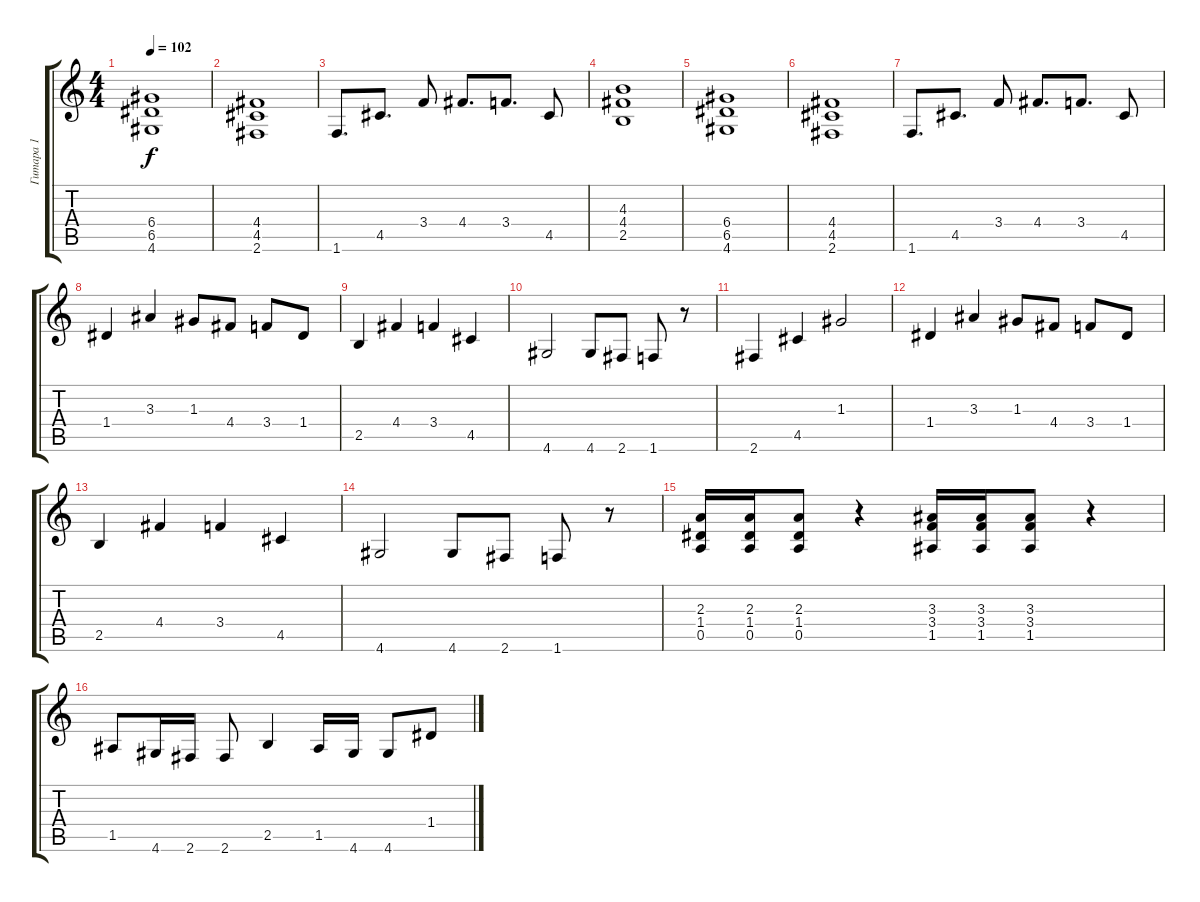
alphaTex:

\track ("Гитара 1" "Гитара 1") {instrument overdrivenguitar}
\staff {score tabs}
\tuning (E4 B3 G3 D3 A2 E2) {hide}
\ts (4 4)
\tempo 102
\clef g2
\ks c
(6.4 6.5 4.6).1{dy f} |
(4.4 4.5 2.6).1 |
1.6.8{d} 4.5.8{d} 3.4.8 4.4.8{d} 3.4.8{d} 4.5.8 |
(4.3 4.4 2.5).1 |
(6.4 6.5 4.6).1 |
(4.4 4.5 2.6).1 |
1.6.8{d} 4.5.8{d} 3.4.8 4.4.8{d} 3.4.8{d} 4.5.8 |
1.4.4 3.3.4 1.3.8 4.4.8 3.4.8 1.4.8 |
2.5.4 4.4.4 3.4.4 4.5.4 |
4.6.2 4.6.8 2.6.8 1.6.8 r.8 |
2.6.4 4.5.4 1.3.2 |
1.4.4 3.3.4 1.3.8 4.4.8 3.4.8 1.4.8 |
2.5.4 4.4.4 3.4.4 4.5.4 |
4.6.2 4.6.8 2.6.8 1.6.8 r.8 |
(2.3 1.4 0.5).16 (2.3 1.4 0.5).16 (2.3 1.4 0.5).8 r.4 (3.3 3.4 1.5).16 (3.3 3.4 1.5).16 (3.3 3.4 1.5).8 r.4 |
1.5.8 4.6.16 2.6.16 2.6.8 2.5.4 1.5.16 4.6.16 4.6.8 1.4.8
